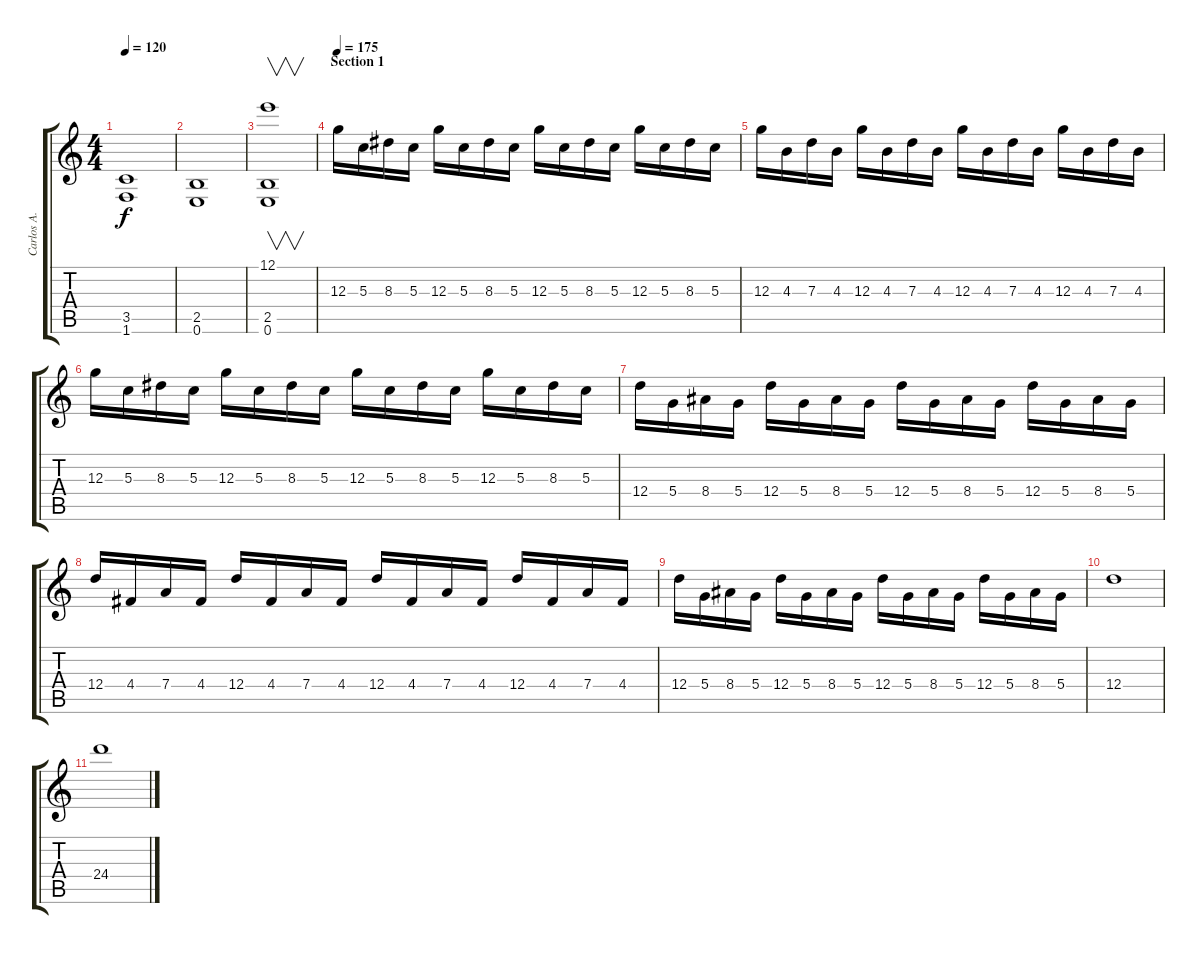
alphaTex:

\track ("Carlos A." "Carlos A.") {instrument distortionguitar}
\staff {score tabs}
\tuning (E4 B3 G3 D3 A2 E2) {hide}
\ts (4 4)
\tempo 120
\clef g2
\ks c
(3.5 1.6).1{dy f} |
(2.5 0.6).1 |
(12.1 2.5 0.6).1{v} |
\section ("" "Section 1")
\tempo 175
12.3.16 5.3.16 8.3.16 5.3.16 12.3.16 5.3.16 8.3.16 5.3.16 12.3.16 5.3.16 8.3.16 5.3.16 12.3.16 5.3.16 8.3.16 5.3.16 |
12.3.16 4.3.16 7.3.16 4.3.16 12.3.16 4.3.16 7.3.16 4.3.16 12.3.16 4.3.16 7.3.16 4.3.16 12.3.16 4.3.16 7.3.16 4.3.16 |
12.3.16 5.3.16 8.3.16 5.3.16 12.3.16 5.3.16 8.3.16 5.3.16 12.3.16 5.3.16 8.3.16 5.3.16 12.3.16 5.3.16 8.3.16 5.3.16 |
12.4.16 5.4.16 8.4.16 5.4.16 12.4.16 5.4.16 8.4.16 5.4.16 12.4.16 5.4.16 8.4.16 5.4.16 12.4.16 5.4.16 8.4.16 5.4.16 |
12.4.16 4.4.16 7.4.16 4.4.16 12.4.16 4.4.16 7.4.16 4.4.16 12.4.16 4.4.16 7.4.16 4.4.16 12.4.16 4.4.16 7.4.16 4.4.16 |
12.4.16 5.4.16 8.4.16 5.4.16 12.4.16 5.4.16 8.4.16 5.4.16 12.4.16 5.4.16 8.4.16 5.4.16 12.4.16 5.4.16 8.4.16 5.4.16 |
12.4.1{volume 16} |
24.4.1{volume 16}
